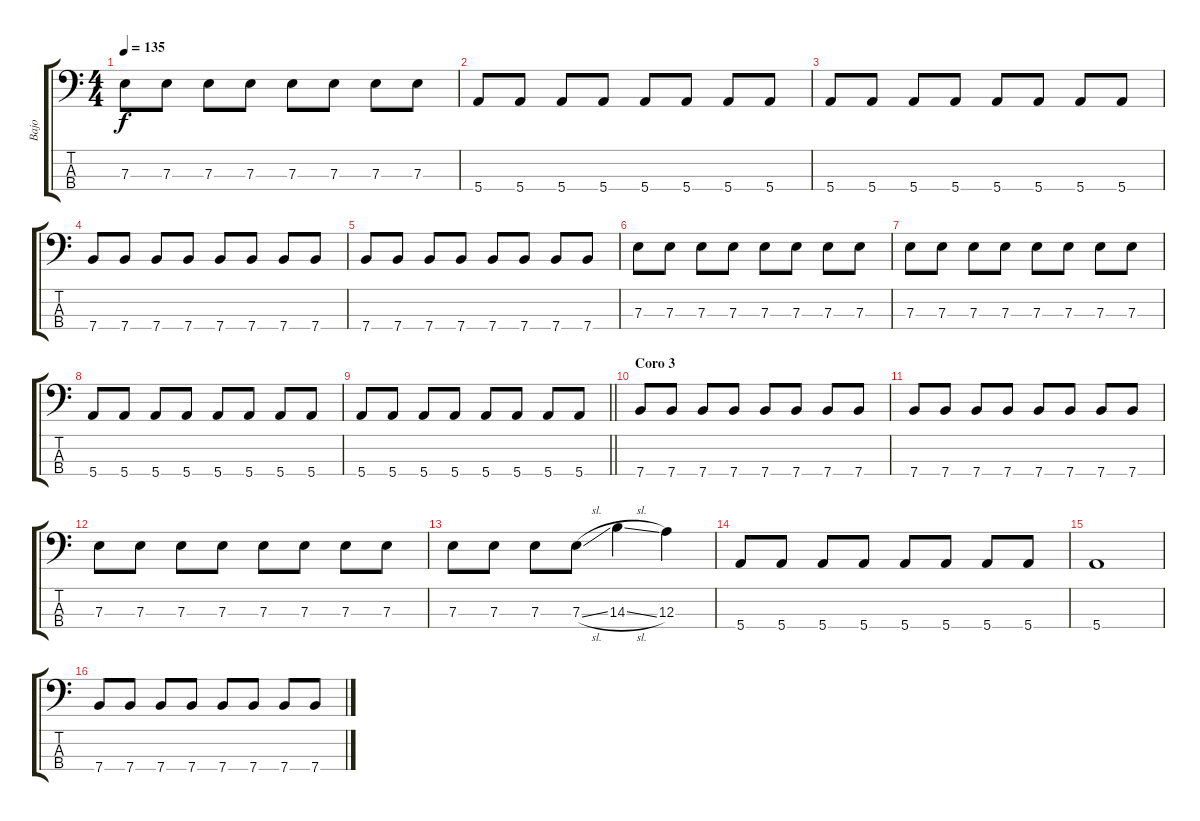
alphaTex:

\track ("Bajo" "Bajo") {instrument electricbassfinger}
\staff {score tabs}
\tuning (G2 D2 A1 E1) {hide}
\ts (4 4)
\tempo 135
\clef f4
\ks c
7.3.8{dy f} 7.3.8 7.3.8 7.3.8 7.3.8 7.3.8 7.3.8 7.3.8 |
5.4.8 5.4.8 5.4.8 5.4.8 5.4.8 5.4.8 5.4.8 5.4.8 |
5.4.8 5.4.8 5.4.8 5.4.8 5.4.8 5.4.8 5.4.8 5.4.8 |
7.4.8 7.4.8 7.4.8 7.4.8 7.4.8 7.4.8 7.4.8 7.4.8 |
7.4.8 7.4.8 7.4.8 7.4.8 7.4.8 7.4.8 7.4.8 7.4.8 |
7.3.8 7.3.8 7.3.8 7.3.8 7.3.8 7.3.8 7.3.8 7.3.8 |
7.3.8 7.3.8 7.3.8 7.3.8 7.3.8 7.3.8 7.3.8 7.3.8 |
5.4.8 5.4.8 5.4.8 5.4.8 5.4.8 5.4.8 5.4.8 5.4.8 |
\barLineRight lightlight
5.4.8 5.4.8 5.4.8 5.4.8 5.4.8 5.4.8 5.4.8 5.4.8 |
\section ("" "Coro 3")
7.4.8 7.4.8 7.4.8 7.4.8 7.4.8 7.4.8 7.4.8 7.4.8 |
7.4.8 7.4.8 7.4.8 7.4.8 7.4.8 7.4.8 7.4.8 7.4.8 |
7.3.8 7.3.8 7.3.8 7.3.8 7.3.8 7.3.8 7.3.8 7.3.8 |
7.3.8 7.3.8 7.3.8 7.3{sl}.8 14.3{sl}.4 12.3.4 |
5.4.8 5.4.8 5.4.8 5.4.8 5.4.8 5.4.8 5.4.8 5.4.8 |
5.4.1 |
7.4.8 7.4.8 7.4.8 7.4.8 7.4.8 7.4.8 7.4.8 7.4.8
